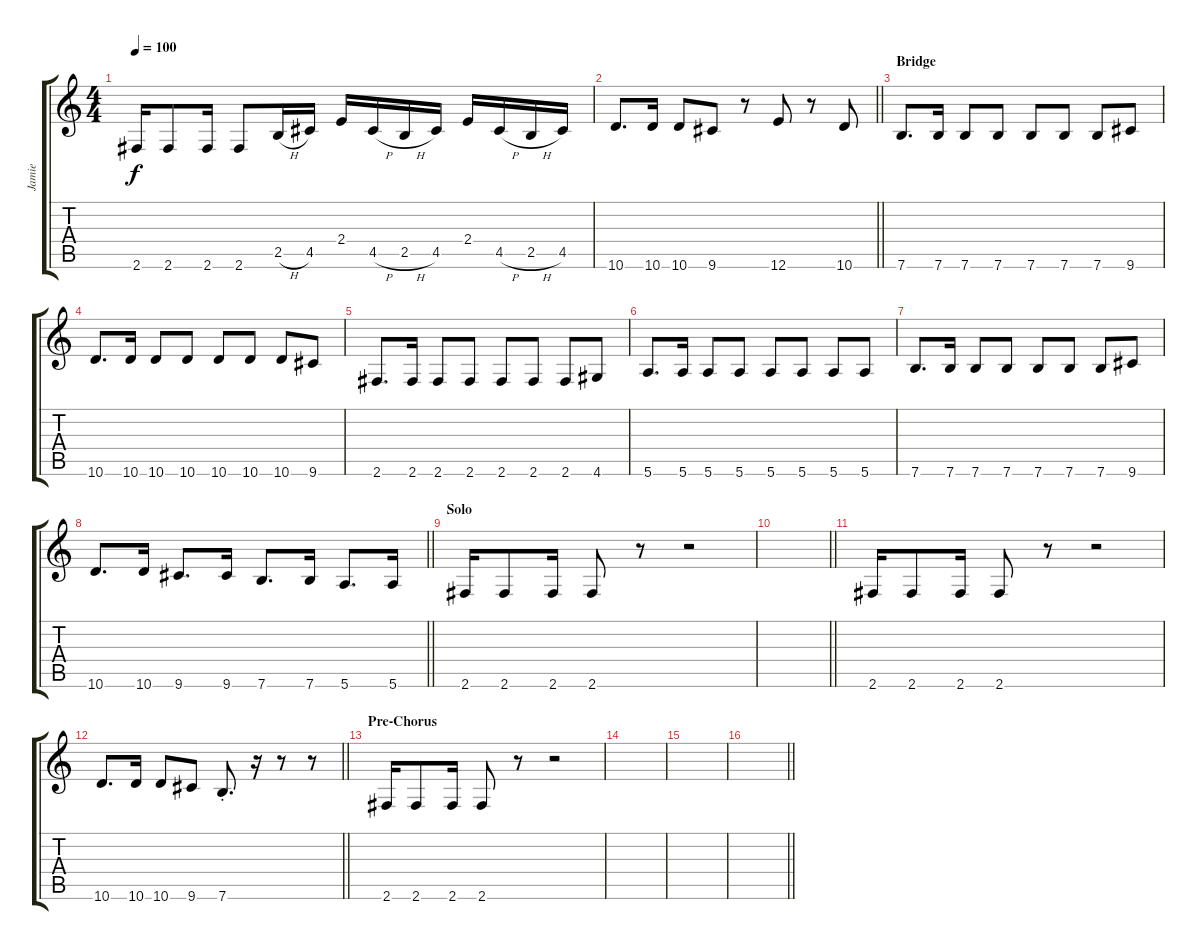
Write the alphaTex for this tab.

\track ("Jamie" "Jamie") {instrument distortionguitar}
\staff {score tabs}
\tuning (E4 B3 G3 D3 A2 E2) {hide}
\ts (4 4)
\tempo 100
\clef g2
\ks c
2.6.16{dy f} 2.6.8 2.6.16 2.6.8 2.5{h}.16 4.5.16 2.4.16 4.5{h}.16 2.5{h}.16 4.5.16 2.4.16 4.5{h}.16 2.5{h}.16 4.5.16 |
\barLineRight lightlight
10.6.8{d} 10.6.16 10.6.8 9.6.8 r.8 12.6.8 r.8 10.6.8 |
\section ("" "Bridge")
7.6.8{d} 7.6.16 7.6.8 7.6.8 7.6.8 7.6.8 7.6.8 9.6.8 |
10.6.8{d} 10.6.16 10.6.8 10.6.8 10.6.8 10.6.8 10.6.8 9.6.8 |
2.6.8{d} 2.6.16 2.6.8 2.6.8 2.6.8 2.6.8 2.6.8 4.6.8 |
5.6.8{d} 5.6.16 5.6.8 5.6.8 5.6.8 5.6.8 5.6.8 5.6.8 |
7.6.8{d} 7.6.16 7.6.8 7.6.8 7.6.8 7.6.8 7.6.8 9.6.8 |
\barLineRight lightlight
10.6.8{d} 10.6.16 9.6.8{d} 9.6.16 7.6.8{d} 7.6.16 5.6.8{d} 5.6.16 |
\section ("" "Solo")
2.6.16 2.6.8 2.6.16 2.6.8 r.8 r.2 |
\barLineRight lightlight
|
2.6.16 2.6.8 2.6.16 2.6.8 r.8 r.2 |
\barLineRight lightlight
10.6.8{d} 10.6.16 10.6.8 9.6.8 7.6{st}.8{d} r.16 r.8 r.8 |
\section ("" "Pre-Chorus")
2.6.16 2.6.8 2.6.16 2.6.8 r.8 r.2 |
|
|
\barLineRight lightlight
